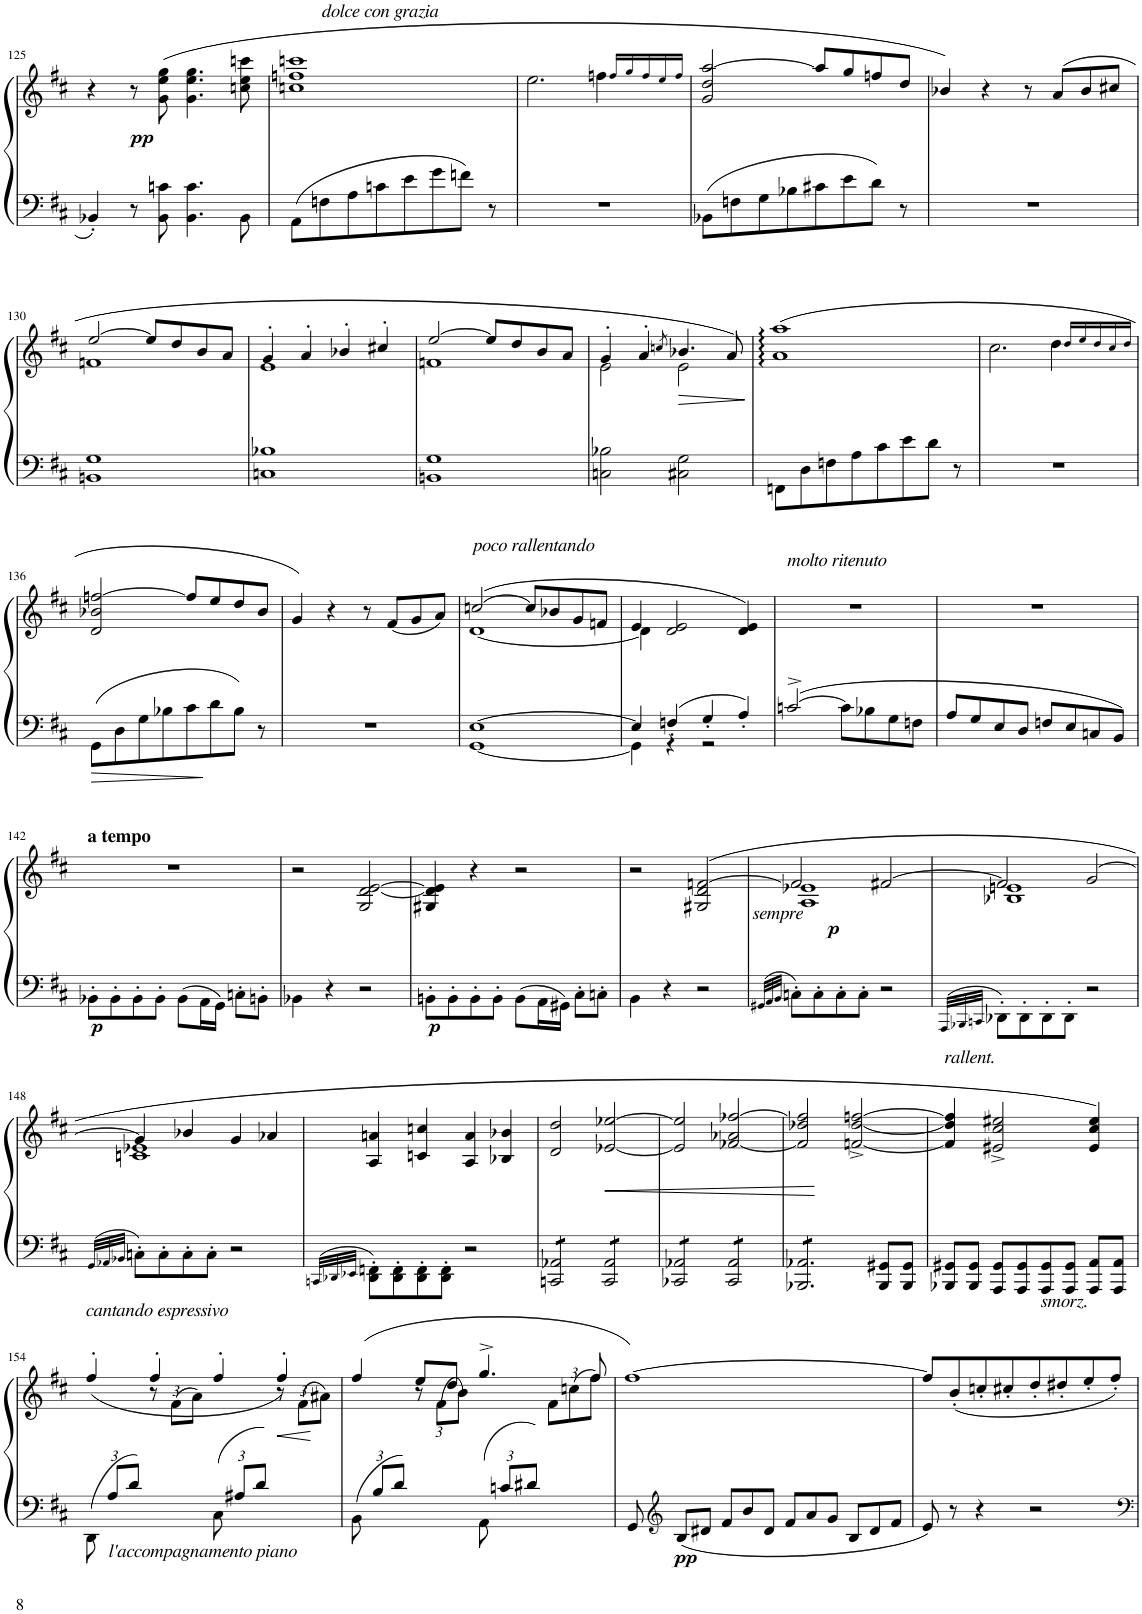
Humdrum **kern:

**kern	**kern	**dynam
*part1	*part1	*part1
*staff2	*staff1	*staff1/2
*I"Piano	*	*
*I'Pno.	*	*
!!LO:PB:g=z
*clefF4	*clefG2	*
*k[f#c#]	*k[f#c#]	*
*M4/4	*M4/4	*
*met(c)	*met(c)	*
=125	=125	=125
*^	*	*
4BB-X'/	4r	4ryy	.
2.ryy	8r	8r	.
!	!	!	!LO:DY:b
.	8BB-\ 8cn\	(8g\ 8ee\ 8gg\	pp
.	4.BB-\ 4.c\	4.g\ 4.ee\ 4.gg\	.
.	8BB-\	8ccn\ 8ee\ 8cccn\	.
=126	=126	=126	=126
!	!	!LO:TX:a:i:t=dolce con grazia	!
*v	*v	*	*
8AA\L	1ccn 1ffn 1cccn	.
8Fn\	.	.
8A\	.	.
8cn\	.	.
8e\	.	.
8g\	.	.
8fn\J	.	.
8r	.	.
=127	=127	=127
*	*^	*
1r	2.ee\	2.ryy	.
*	*	*Xtuplet	*
.	4ffn\	20ff!/LL	.
.	.	20gg!/	.
.	.	20ff!/	.
.	.	20ee!/	.
.	.	20ff!/JJ	.
*	*v	*v	*
=128	=128	=128
8BB-X\L	2g/ 2dd/ [2aa/	.
8Fn\	.	.
8G\	.	.
8B-X\	.	.
8c#X\	8aa/L]	.
8e\	8gg/	.
8d\J	8ffn/	.
8r	8dd/J	.
=129	=129	=129
1r	4b-X/)	.
.	4r	.
.	8r	.
.	(8a/L	.
.	8b-/	.
.	8cc#X/J	.
!!LO:LB:g=z
=130	=130	=130
*	*^	*
1BBn 1G	[2ee/	1fn	.
.	8ee/L]	.	.
.	8dd/	.	.
.	8b/	.	.
.	8a/J	.	.
=131	=131	=131	=131
1Cn 1B-X	4g'/	1e	.
.	4a'/	.	.
.	4b-X'/	.	.
.	4cc#X'/	.	.
=132	=132	=132	=132
1BBn 1G	[2ee/	1fn	.
.	8ee/L]	.	.
.	8dd/	.	.
.	8b/	.	.
.	8a/J	.	.
=133	=133	=133	=133
2Cn\ 2B-X\	4g'/	2e\	.
.	4a'/	.	.
.	8qccn/	.	.
2C#X\ 2G\	4.b-X/	2e\	.
.	8a/)	.	.
*	*v	*v	*
=134	=134	=134
8FFn\L	(1a 1aa	.
8D\	.	.
8Fn\	.	.
8A\	.	.
8c#\	.	.
8e\	.	.
8d\J	.	.
8r	.	.
=135	=135	=135
*	*^	*
1r	2.cc#\	2.ryy	.
.	4dd\	20dd!/LL	.
.	.	20ee!/	.
.	.	20dd!/	.
.	.	20cc#!/	.
.	.	20dd!/JJ	.
*	*v	*v	*
!!LO:LB:g=z
=136	=136	=136
8GG\L	2d/ 2b-X/ [2ffn/	.
8D\	.	.
8G\	.	.
8B-X\	.	.
8c#\	8ff/L]	.
8d\	8ee/	.
8B-\J	8dd/	.
8r	8b-/J	.
=137	=137	=137
1r	4g/)	.
.	4r	.
.	8r	.
.	(8f#/L	.
.	8g/	.
.	8a/J)	.
=138	=138	=138
*^	*^	*
!	!	!LO:TX:a:i:t=poco rallentando	!	!
[1E	[1GG	([2ccn/	[1d	.
.	.	8cc/L]	.	.
.	.	8b-X/	.	.
.	.	8g/	.	.
.	.	8fn/J	.	.
=139	=139	=139	=139	=139
4E/]	4GG\]	4e/	4d\]	.
4Fn'</	4r	2d/ 2e/	2.ryy	.
4G'</	2r	.	.	.
4A'</	.	4d/ 4e/)	.	.
*v	*v	*	*	*
*	*v	*v	*
=140	=140	=140
!	!LO:TX:a:i:t=molto ritenuto	!
[2cn^>/	1r	.
8c\L]	.	.
8B-X\	.	.
8G\	.	.
8Fn\J	.	.
=141	=141	=141
8A/L	1r	.
8G/	.	.
8E/	.	.
8D/J	.	.
8Fn/L	.	.
8E/	.	.
8Cn/	.	.
8BB/J	.	.
!!LO:LB:g=z
=142	=142	=142
!	!LO:TX:a:B:t=a tempo	!
!	!	!LO:DY:b=2
8BB-X'\L	1r	p
8BB-'\	.	.
8BB-'\	.	.
8BB-'\J	.	.
8BB-\L	.	.
16AA\L	.	.
16GG\JJ	.	.
8Cn'\L	.	.
8BBn'\J	.	.
=143	=143	=143
4BB-X\	2r	.
4r	.	.
2r	2G/ [2d/ [2e/	.
=144	=144	=144
!	!	!LO:DY:b=2
8BBn'\L	4G#X/ 4d/] 4e/]	p
8BB'\	.	.
8BB'\	4r	.
8BB'\J	.	.
8BB\L	2r	.
16AA\L	.	.
16GG#X\JJ	.	.
8C#'\L	.	.
8Cn'\J	.	.
=145	=145	=145
4BB\	2r	.
4r	.	.
2r	(2G#X/ 2d/ [2fn/	.
=146	=146	=146
*Xtuplet	*	*
*	*^	*
48GG#X!/LLL	16ryy	16ryy	.
48AA!/	.	.	.
48BB!/JJJ	.	.	.
!	!LO:TX:b:i:t=sempre	!	!
!	!	!	!LO:DY:b
8Cn'\L	2f/]	[2...A [2...e-X	p
8C'\	.	.	.
8C'\	.	.	.
8C'\J	.	.	.
4..r	[4..f#X/	.	.
=147	=147	=147	=147
48AAA!/LLL	16ryy	16A] 16e-]	.
16r	.	.	.
.	16f#/_	[2...B-X [2...en	.
48BBB-X!/	.	.	.
48CCn!/JJJ	.	.	.
8DD-X'\L	2f#/]	.	.
8DD-'\	.	.	.
8DD-'\	.	.	.
8DD-'\J	.	.	.
4..r	[4..g/	.	.
.	.	16ryy	.
!!LO:LB:g=z	!!
=148	=148	=148	=148
48GG!/LLL	16ryy	16B-] 16e]	.
16r	.	.	.
.	16g/_	[2...cn [2...e-X	.
48AA-X!/	.	.	.
48BB-X!/JJJ	.	.	.
8Cn'\L	4g/]	.	.
8C'\	.	.	.
8C'\	4b-X/	.	.
8C'\J	.	.	.
4..r	4g/	.	.
.	[8.a-X/	.	.
.	.	16ryy	.
*	*v	*v	*
=149	=149	=149
48CCn!/LLL	16ryy	.
16r	.	.
.	16a-/]	.
48DD-X!/	.	.
48EE-X!/JJJ	.	.
8DD-\' 8FFn\'L	16c] 16e-]	.
.	4A/ 4an/	.
8DD-\' 8FF\'	.	.
8DD-\' 8FF\'	.	.
.	4cn/ 4ccn/	.
8DD-\' 8FF\'J	.	.
4..r	.	.
.	4A/ 4a/	.
.	[8.B-X/ [8.b-X/	.
16ryy	.	.
=150	=150	=150
*tremolo	*	*
8CCn/ 8AA-X/L	2d/ 2dd/	.
8CCn/ 8AA-X/	.	.
8CCn/ 8AA-X/	.	.
8CCn/ 8AA-X/J	.	.
16r	16B-/] 16b-/]	.
!	!	!LO:HP:b
8CC/ 8AA-/L	[2e-X/ [2ee-X/	<
8CC/ 8AA-/	.	.
8CC/ 8AA-/	.	.
8CC/ 8AA-/J	.	.
=151	=151	=151
8CC-X/ 8AA-X/L	2e-/] 2ee-/]	.
8CC-X/ 8AA-X/	.	.
8CC-X/ 8AA-X/	.	.
8CC-X/ 8AA-X/J	.	.
8CC-/ 8AA-/L	[2f-X/ 2a-X/ [2ff-X/	.
8CC-/ 8AA-/	.	.
8CC-/ 8AA-/	.	.
8CC-/ 8AA-/J	.	.
=152	=152	=152
8BBB-X/ 8AA-X/L	2f-/] 2dd-X/ 2ff-/]	.
8BBB-X/ 8AA-X/	.	.
8BBB-X/ 8AA-X/	.	.
8BBB-X/ 8AA-X/	.	.
8BBB-X/ 8AA-X/	[2fn/^ [2dd-/^ [2ffn/^	[
8BBB-X/ 8AA-X/J	.	.
*Xtremolo	*	*
8BBB-/ 8GG#X/L	.	.
8BBB-/ 8GG#/J	.	.
=153	=153	=153
!	!LO:TX:a:i:t=rallent.	!
8BBB-X/ 8GG#X/L	4f/] 4dd-/] 4ff/]	.
8BBB-/ 8GG#/J	.	.
8AAA/ 8GG#/L	2e#X/^ 2cc#/^ 2ee#X/^	.
8AAA/ 8GG#/	.	.
!LO:TX:b:i:t=smorz.	!	!
8AAA/ 8GG#/	.	.
8AAA/ 8GG#/J	.	.
8AAA/ 8AA/L	4e#/ 4cc#/ 4ee#/)	.
8AAA/ 8AA/J	.	.
!!LO:LB:g=z
=154	=154	=154
*tuplet	*	*
*Xbrackettup	*	*
*	*^	*
!	!LO:TX:a:i:t=cantando espressivo	!	!
!LO:TX:b:i:t=l'accompagnamento piano	!	!	!
12DD\	(4ff#'>/	3ryy	.
12A/L	.	.	.
12d/J	.	.	.
12r	4ff#'>/	.	.
6ryy	.	(12f#\L	.
.	.	12a\J)	.
12C#\	4ff#'>/	3ryy	.
12A#X/L	.	.	.
12d/J	.	.	.
!	!	!	!LO:HP:b
12r	4ff#'>/)	.	<
6ryy	.	(12f#\L	.
.	.	12a#X\J)	.
*	*v	*v	*
.	.	[
=155	=155	=155
*	*^	*
*	*	*^	*
12BB\	(4ff#/	2.ryy	3ryy	.
12B/L	.	.	.	.
12d/J	.	.	.	.
12r	8ee/L	.	.	.
24ryy	.	.	(12f#\L	.
8ryy	8dd/J	.	.	.
.	.	.	12b\J)	.
12AA\	4.gg^>/	.	4ryy	.
12cn/L	.	.	.	.
12d#X/J	.	.	.	.
*	*	*	*tuplet	*
*	*	*	*Xbrackettup	*
6ryy	.	12ryy	12f#\L	.
.	.	12ryy	(12ccn\	.
.	8ryy	.	.	.
12ryy	.	12ff#/	12ff#\J)	.
*	*v	*v	*v	*
=156	=156	=156
*Xtuplet	*	*
12GG/	[1ff#)	.
*clefG2	*	*
!	!	!LO:DY:b=2
12B/L	.	pp
12d#X/J	.	.
12f#/L	.	.
12b/	.	.
12d#/J	.	.
12f#/L	.	.
12a/	.	.
12g/J	.	.
12B/L	.	.
12d#/	.	.
12f#/J	.	.
=157	=157	=157
8e/	8ff#/L]	.
8r	(8b'/	.
4r	8ccn'/	.
.	8cc#X'/	.
2r	8dd'/	.
.	8dd#X'/	.
.	8ee'/	.
.	8ff#'/J)	.
=	=	=
*-	*-	*-
